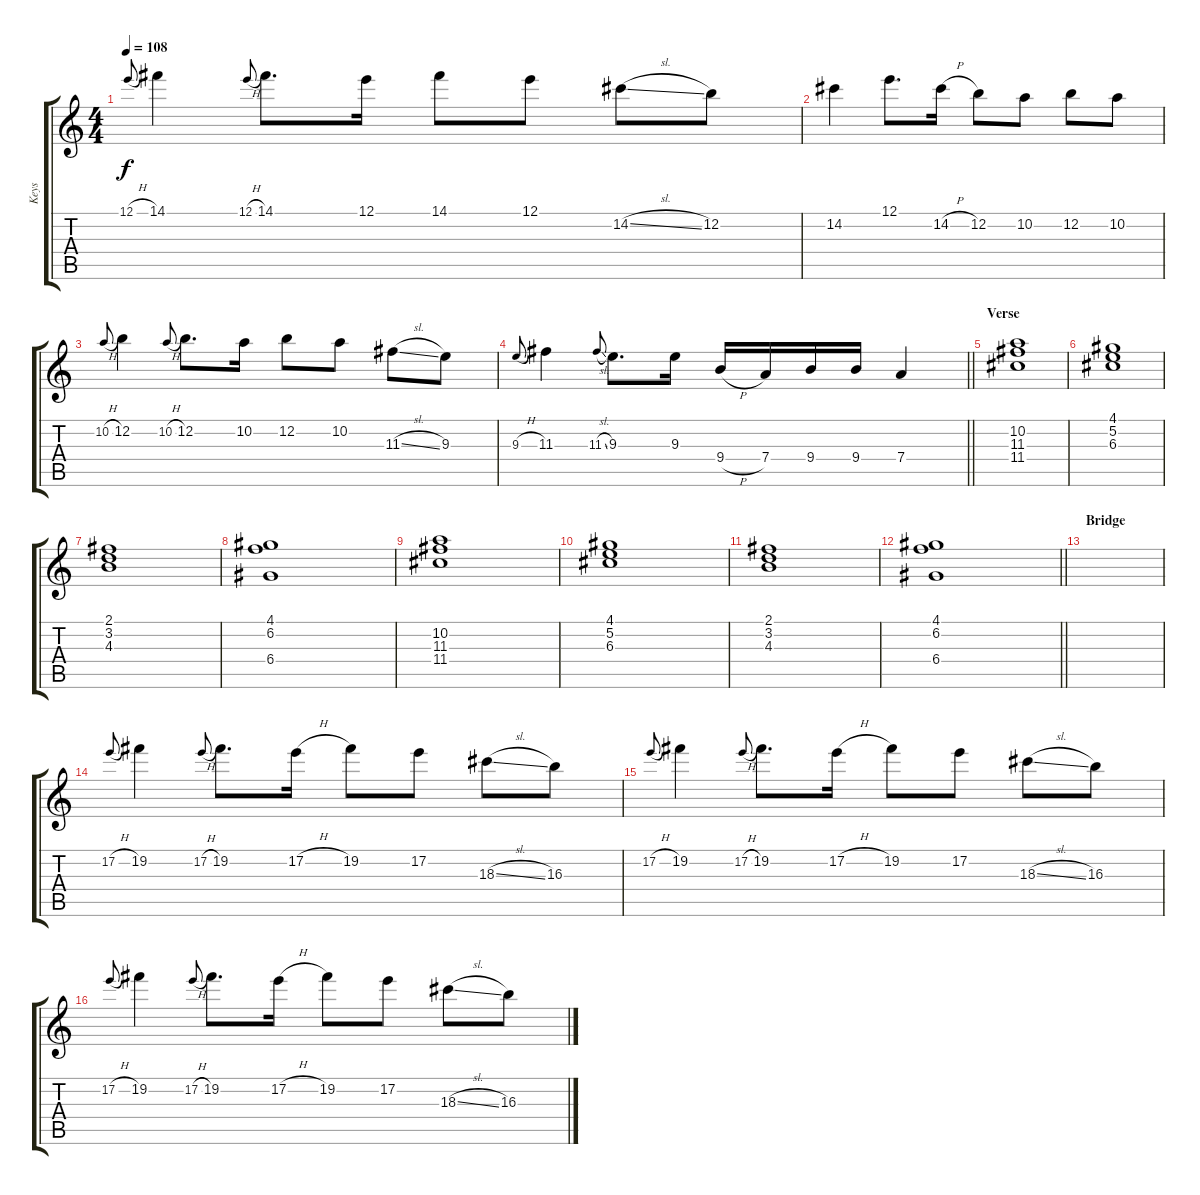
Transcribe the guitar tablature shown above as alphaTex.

\track ("Keys" "Keys") {instrument distortionguitar}
\staff {score tabs}
\tuning (E4 B3 G3 D3 A2 E2) {hide}
\ts (4 4)
\tempo 108
\clef g2
\ks c
12.1{h}.8{gr onbeat dy f} 14.1.4{instrument distortionguitar} 12.1{h}.8{gr onbeat} 14.1.8{d} 12.1.16 14.1.8 12.1.8 14.2{sl}.8 12.2.8 |
14.2.4 12.1.8{d} 14.2{h}.16 12.2.8 10.2.8 12.2.8 10.2.8 |
10.2{h}.8{gr onbeat} 12.2.4 10.2{h}.8{gr onbeat} 12.2.8{d} 10.2.16 12.2.8 10.2.8 11.3{sl}.8 9.3.8 |
\barLineRight lightlight
9.3{h}.8{gr onbeat} 11.3.4 11.3{sl}.8{gr onbeat} 9.3.8{d} 9.3.16 9.4{h}.16 7.4.16 9.4.16 9.4.16 7.4.4 |
\section ("" "Verse")
(10.2 11.3 11.4).1{instrument rockorgan} |
(4.1 5.2 6.3).1 |
(2.1 3.2 4.3).1 |
(4.1 6.2 6.4).1 |
(10.2 11.3 11.4).1{instrument rockorgan} |
(4.1 5.2 6.3).1 |
(2.1 3.2 4.3).1 |
\barLineRight lightlight
(4.1 6.2 6.4).1 |
\section ("" "Bridge")
|
17.2{h}.8{gr onbeat} 19.2.4 17.2{h}.8{gr onbeat} 19.2.8{d} 17.2{h}.16 19.2.8 17.2.8 18.3{sl}.8 16.3.8 |
17.2{h}.8{gr onbeat} 19.2.4 17.2{h}.8{gr onbeat} 19.2.8{d} 17.2{h}.16 19.2.8 17.2.8 18.3{sl}.8 16.3.8 |
17.2{h}.8{gr onbeat} 19.2.4 17.2{h}.8{gr onbeat} 19.2.8{d} 17.2{h}.16 19.2.8 17.2.8 18.3{sl}.8 16.3.8
